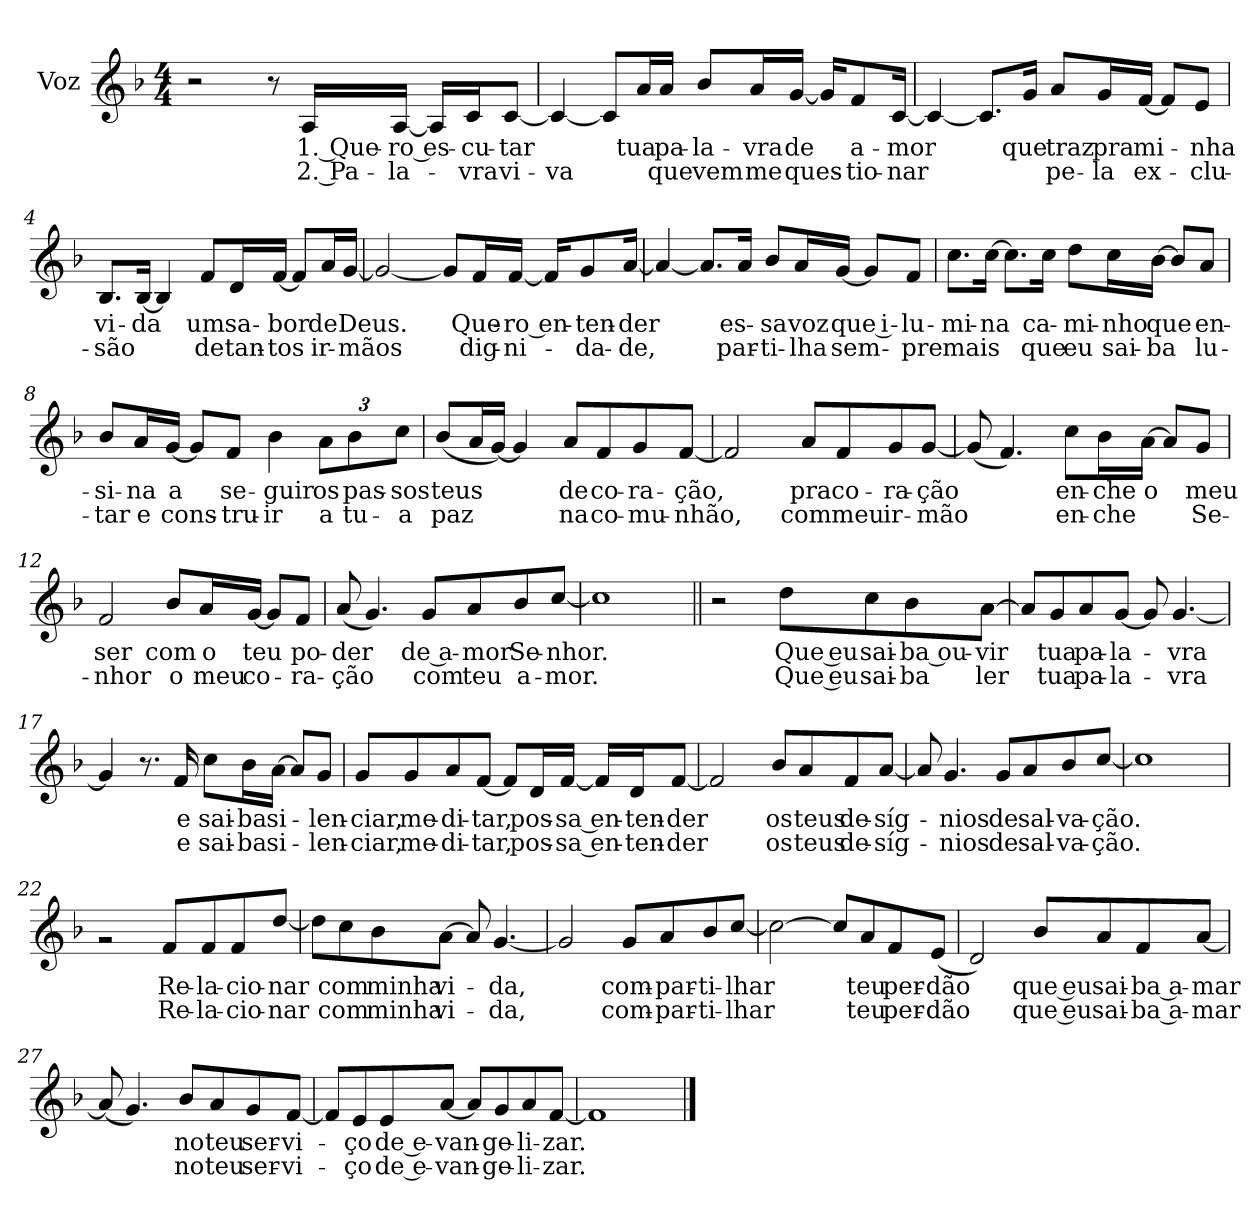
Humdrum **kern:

**kern	**text	**text
*part1	*part1	*part1
*staff1	*staff1	*staff1
*I"Voz	*	*
*I'Vo.	*	*
*clefG2	*	*
*k[b-]	*	*
*M4/4	*	*
*MM80	*	*
=1	=1	=1
2r	.	.
8r	.	.
!	!LO:LY:b	!LO:LY:b
16A/LL	1. Que-	2. Pa-
!	!LO:LY:b	!LO:LY:b
[16A/JJ	-ro es-	-la-
16A/LL]	.	.
!	!LO:LY:b	!LO:LY:b
16c/J	-cu-	-vra
!	!LO:LY:b	!LO:LY:b
[8c/J	-tar	vi-
=2	=2	=2
!	!	!LO:LY:b
4c/_	.	-va
8c/L]	.	.
!	!LO:LY:b	!
16a/L	tua	.
!	!LO:LY:b	!LO:LY:b
16a/JJ	pa-	que
!	!LO:LY:b	!LO:LY:b
8b-/L	-la-	vem
!	!LO:LY:b	!LO:LY:b
16a/L	-vra	me
!	!LO:LY:b	!LO:LY:b
[16g/JJ	de	ques-
16g/KL]	.	.
!	!LO:LY:b	!LO:LY:b
8f/	a-	-tio-
!	!LO:LY:b	!LO:LY:b
[16c/Jk	-mor	-nar
=3	=3	=3
4c/_	.	.
8.c/L]	.	.
!	!LO:LY:b	!
16g/Jk	que	.
!	!LO:LY:b	!LO:LY:b
8a/L	traz	pe-
!	!LO:LY:b	!LO:LY:b
16g/L	pra	-la
!	!LO:LY:b	!LO:LY:b
[16f/JJ	mi-	ex-
8f/L]	.	.
!	!LO:LY:b	!LO:LY:b
8e/J	-nha	-clu-
!!LO:LB:g=z
=4	=4	=4
!	!LO:LY:b	!LO:LY:b
8.B-/L	vi-	-são
!	!LO:LY:b	!
[16B-/Jk	-da	.
4B-/]	.	.
!	!LO:LY:b	!LO:LY:b
8f/L	um	de
!	!LO:LY:b	!LO:LY:b
16d/L	sa-	tan-
!	!LO:LY:b	!LO:LY:b
[16f/JJ	-bor	-tos
8f/L]	.	.
!	!LO:LY:b	!LO:LY:b
16a/L	de	ir-
!	!LO:LY:b	!LO:LY:b
[16g/JJ	Deus.	-mãos
=5	=5	=5
2g/_	.	.
8g/L]	.	.
!	!LO:LY:b	!LO:LY:b
16f/L	Que-	dig-
!	!LO:LY:b	!LO:LY:b
[16f/JJ	-ro en-	-ni-
16f/KL]	.	.
!	!LO:LY:b	!LO:LY:b
8g/	-ten-	-da-
!	!LO:LY:b	!LO:LY:b
[16a/Jk	-der	-de,
=6	=6	=6
4a/_	.	.
8.a/L]	.	.
!	!LO:LY:b	!LO:LY:b
16a/Jk	es-	par-
!	!LO:LY:b	!LO:LY:b
8b-/L	-sa	-ti-
!	!LO:LY:b	!LO:LY:b
16a/L	voz	-lha
!	!LO:LY:b	!LO:LY:b
[16g/JJ	que i-	sem-
8g/L]	.	.
!	!LO:LY:b	!LO:LY:b
8f/J	-lu-	-pre
!!LO:LB:g=z
=7	=7	=7
!	!LO:LY:b	!LO:LY:b
8.cc\L	-mi-	mais
!	!LO:LY:b	!
[16cc\Jk	-na	.
8.cc\L]	.	.
!	!LO:LY:b	!LO:LY:b
16cc\Jk	ca-	que
!	!LO:LY:b	!LO:LY:b
8dd\L	-mi-	eu
!	!LO:LY:b	!LO:LY:b
16cc\L	-nho	sai-
!	!LO:LY:b	!LO:LY:b
[16b-\JJ	que	-ba
8b-/L]	.	.
!	!LO:LY:b	!LO:LY:b
8a/J	en-	lu-
=8	=8	=8
!	!LO:LY:b	!LO:LY:b
8b-/L	-si-	-tar
!	!LO:LY:b	!LO:LY:b
16a/L	-na	e
!	!LO:LY:b	!LO:LY:b
[16g/JJ	a	cons-
8g/L]	.	.
!	!LO:LY:b	!LO:LY:b
8f/J	se-	-tru-
!	!LO:LY:b	!LO:LY:b
4b-\	-guir	-ir
*Xbrackettup	*	*
!	!LO:LY:b	!LO:LY:b
12a\L	os	a
!	!LO:LY:b	!LO:LY:b
12b-\	pas-	tu-
!	!LO:LY:b	!LO:LY:b
12cc\J	-sos	-a
=9	=9	=9
!	!LO:LY:b	!LO:LY:b
(<8b-/L	teus	paz
16a/L	.	.
[16g/JJ)	.	.
4g/]	.	.
!	!LO:LY:b	!LO:LY:b
8a/L	de	na
!	!LO:LY:b	!LO:LY:b
8f/	co-	co-
!	!LO:LY:b	!LO:LY:b
8g/	-ra-	-mu-
!	!LO:LY:b	!LO:LY:b
[8f/J	-ção,	-nhão,
!!LO:LB:g=z
=10	=10	=10
2f/]	.	.
!	!LO:LY:b	!LO:LY:b
8a/L	pra	com
!	!LO:LY:b	!LO:LY:b
8f/	co-	meu
!	!LO:LY:b	!LO:LY:b
8g/	-ra-	ir-
!	!LO:LY:b	!LO:LY:b
[8g/J	-ção	-mão
=11	=11	=11
(<8g/]	.	.
4.f/)	.	.
!	!LO:LY:b	!LO:LY:b
8cc\L	en-	en-
!	!LO:LY:b	!LO:LY:b
16b-\L	-che	-che
!	!LO:LY:b	!
[16a\JJ	o	.
8a/L]	.	.
!	!LO:LY:b	!LO:LY:b
8g/J	meu	Se-
=12	=12	=12
!	!LO:LY:b	!LO:LY:b
2f/	ser	-nhor
!	!LO:LY:b	!LO:LY:b
8b-/L	com	o
!	!LO:LY:b	!LO:LY:b
16a/L	o	meu
!	!LO:LY:b	!LO:LY:b
[16g/JJ	teu	co-
8g/L]	.	.
!	!LO:LY:b	!LO:LY:b
8f/J	po-	-ra-
=13	=13	=13
!	!LO:LY:b	!LO:LY:b
(<8a/	-der	-ção
4.g/)	.	.
!	!LO:LY:b	!LO:LY:b
8g/L	de a-	com
!	!LO:LY:b	!LO:LY:b
8a/	-mor	teu
!	!LO:LY:b	!LO:LY:b
8b-/	Se-	a-
!	!LO:LY:b	!LO:LY:b
[8cc/J	-nhor.	-mor.
=14	=14	=14
1cc]	.	.
!!LO:LB:g=z
=15||	=15||	=15||
2r	.	.
!	!LO:LY:b	!LO:LY:b
8dd\L	Que eu	Que eu
!	!LO:LY:b	!LO:LY:b
8cc\	sai-	sai-
!	!LO:LY:b	!LO:LY:b
8b-\	-ba ou-	-ba
!	!LO:LY:b	!LO:LY:b
[8a\J	-vir	ler
=16	=16	=16
8a/L]	.	.
!	!LO:LY:b	!LO:LY:b
8g/	tua	tua
!	!LO:LY:b	!LO:LY:b
8a/	pa-	pa-
!	!LO:LY:b	!LO:LY:b
[8g/J	-la-	-la-
8g/]	.	.
!	!LO:LY:b	!LO:LY:b
[4.g/	-vra	-vra
=17	=17	=17
4g/]	.	.
8.r	.	.
!	!LO:LY:b	!LO:LY:b
16f/	e	e
!	!LO:LY:b	!LO:LY:b
8cc\L	sai-	sai-
!	!LO:LY:b	!LO:LY:b
16b-\L	-ba	-ba
!	!LO:LY:b	!LO:LY:b
[16a\JJ	si-	si-
8a/L]	.	.
!	!LO:LY:b	!LO:LY:b
8g/J	-len-	-len-
=18	=18	=18
!	!LO:LY:b	!LO:LY:b
8g/L	-ciar,	-ciar,
!	!LO:LY:b	!LO:LY:b
8g/	me-	me-
!	!LO:LY:b	!LO:LY:b
8a/	-di-	-di-
!	!LO:LY:b	!LO:LY:b
[8f/J	-tar,	-tar,
8f/L]	.	.
!	!LO:LY:b	!LO:LY:b
16d/L	pos-	pos-
!	!LO:LY:b	!LO:LY:b
[16f/JJ	-sa en-	-sa en-
16f/LL]	.	.
!	!LO:LY:b	!LO:LY:b
16d/J	-ten-	-ten-
!	!LO:LY:b	!LO:LY:b
[8f/J	-der	-der
=19	=19	=19
2f/]	.	.
!	!LO:LY:b	!LO:LY:b
8b-/L	os	os
!	!LO:LY:b	!LO:LY:b
8a/	teus	teus
!	!LO:LY:b	!LO:LY:b
8f/	de-	de-
!	!LO:LY:b	!LO:LY:b
[8a/J	-síg-	-síg-
!!LO:LB:g=z
=20	=20	=20
8a/]	.	.
!	!LO:LY:b	!LO:LY:b
4.g/	-nios	-nios
!	!LO:LY:b	!LO:LY:b
8g/L	de	de
!	!LO:LY:b	!LO:LY:b
8a/	sal-	sal-
!	!LO:LY:b	!LO:LY:b
8b-/	-va-	-va-
!	!LO:LY:b	!LO:LY:b
[8cc/J	-ção.	-ção.
=21	=21	=21
1cc]	.	.
=22	=22	=22
2rg	.	.
!	!LO:LY:b	!LO:LY:b
8f/L	Re-	Re-
!	!LO:LY:b	!LO:LY:b
8f/	-la-	-la-
!	!LO:LY:b	!LO:LY:b
8f/	-cio-	-cio-
!	!LO:LY:b	!LO:LY:b
[8dd/J	-nar	-nar
=23	=23	=23
8dd\L]	.	.
!	!LO:LY:b	!LO:LY:b
8cc\	com	com
!	!LO:LY:b	!LO:LY:b
8b-\	minha	minha
!	!LO:LY:b	!LO:LY:b
[8a\J	vi-	vi-
8a/]	.	.
!	!LO:LY:b	!LO:LY:b
[4.g/	-da,	-da,
=24	=24	=24
2g/]	.	.
!	!LO:LY:b	!LO:LY:b
8g/L	com-	com-
!	!LO:LY:b	!LO:LY:b
8a/	-par-	-par-
!	!LO:LY:b	!LO:LY:b
8b-/	-ti-	-ti-
!	!LO:LY:b	!LO:LY:b
[8cc/J	-lhar	-lhar
!!LO:LB:g=z
=25	=25	=25
2cc\_	.	.
8cc/L]	.	.
!	!LO:LY:b	!LO:LY:b
8a/	teu	teu
!	!LO:LY:b	!LO:LY:b
8f/	per-	per-
!	!LO:LY:b	!LO:LY:b
(<8e/J	-dão	-dão
=26	=26	=26
2d/)	.	.
!	!LO:LY:b	!LO:LY:b
8b-/L	que eu	que eu
!	!LO:LY:b	!LO:LY:b
8a/	sai-	sai-
!	!LO:LY:b	!LO:LY:b
8f/	-ba a-	-ba a-
!	!LO:LY:b	!LO:LY:b
[8a/J	-mar	-mar
=27	=27	=27
(<8a/]	.	.
4.g/)	.	.
!	!LO:LY:b	!LO:LY:b
8b-/L	no	no
!	!LO:LY:b	!LO:LY:b
8a/	teu	teu
!	!LO:LY:b	!LO:LY:b
8g/	ser-	ser-
!	!LO:LY:b	!LO:LY:b
[8f/J	-vi-	-vi-
=28	=28	=28
8f/L]	.	.
!	!LO:LY:b	!LO:LY:b
8e/	-ço	-ço
!	!LO:LY:b	!LO:LY:b
8e/	de e-	de e-
!	!LO:LY:b	!LO:LY:b
[8a/J	-van-	-van-
8a/L]	.	.
!	!LO:LY:b	!LO:LY:b
8g/	-ge-	-ge-
!	!LO:LY:b	!LO:LY:b
8a/	-li-	-li-
!	!LO:LY:b	!LO:LY:b
[8f/J	-zar.	-zar.
=29	=29	=29
1f]	.	.
==	==	==
*-	*-	*-
